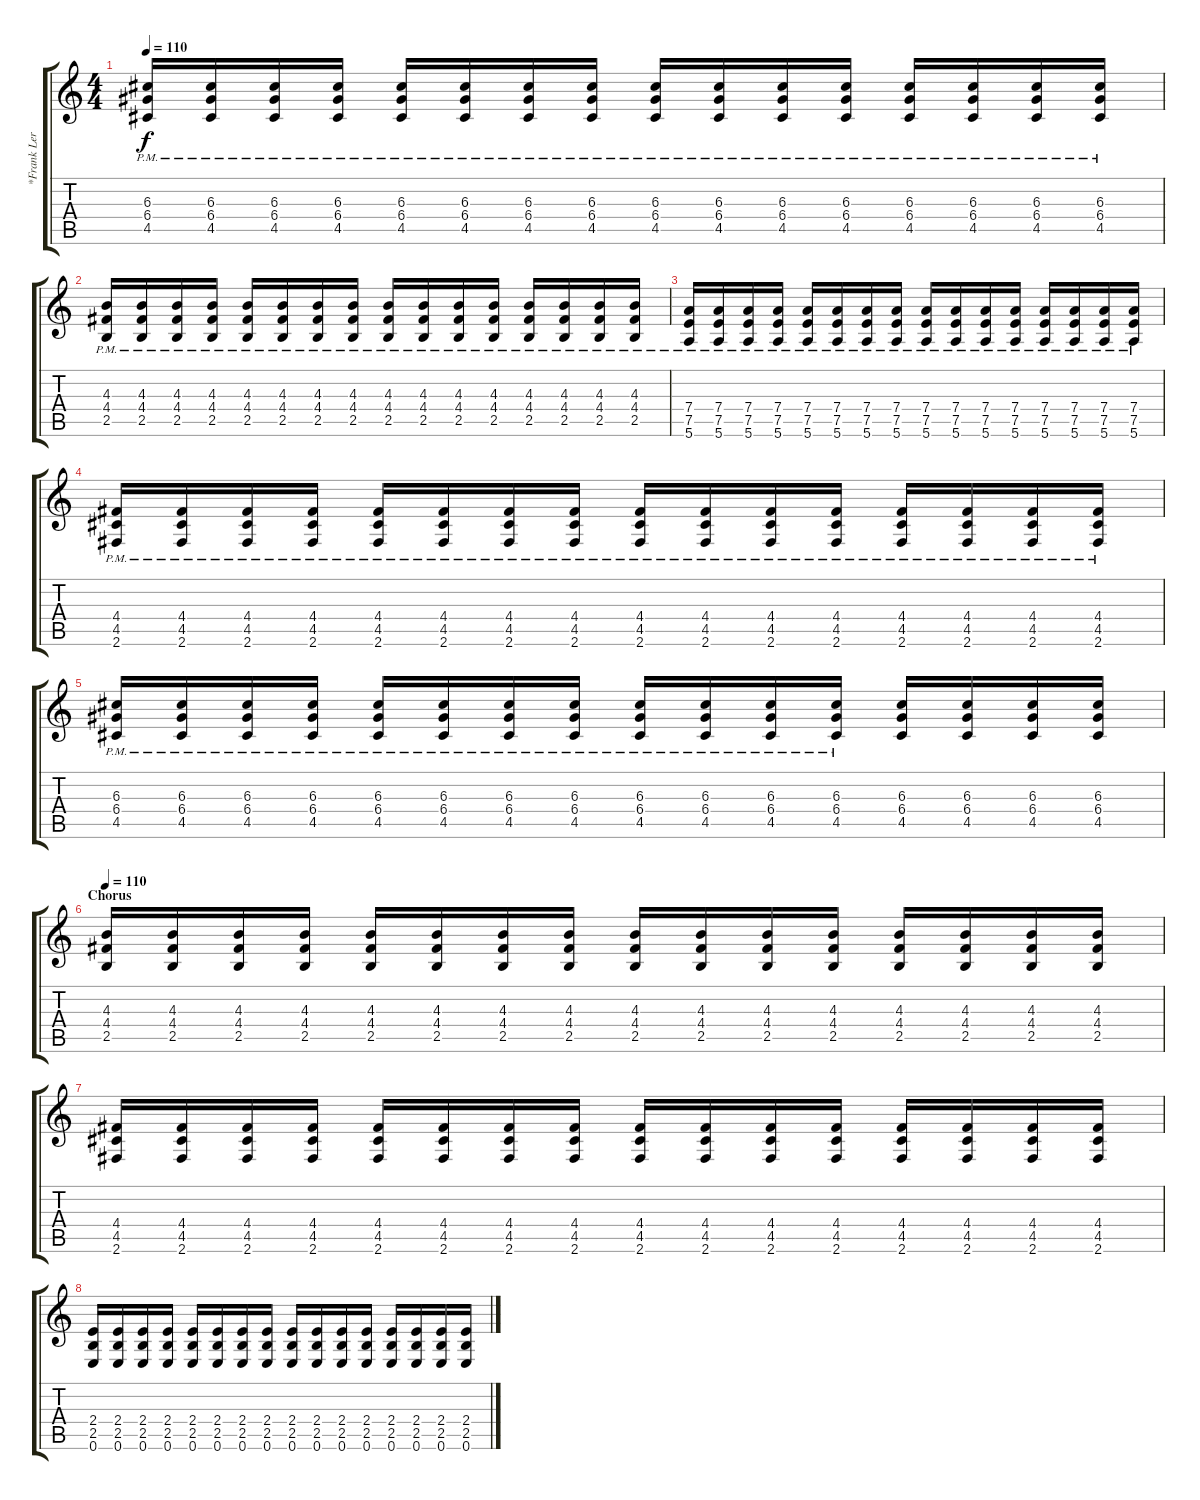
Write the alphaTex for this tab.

\track ("*Frank Lero (Guitar II)" "*Frank Ler") {instrument electricguitarjazz}
\staff {score tabs}
\tuning (E4 B3 G3 D3 A2 E2) {hide}
\ts (4 4)
\tempo 110
\clef g2
\ks c
(6.3{pm} 6.4{pm} 4.5{pm}).16{dy f} (6.3{pm} 6.4{pm} 4.5{pm}).16 (6.3{pm} 6.4{pm} 4.5{pm}).16 (6.3{pm} 6.4{pm} 4.5{pm}).16 (6.3{pm} 6.4{pm} 4.5{pm}).16 (6.3{pm} 6.4{pm} 4.5{pm}).16 (6.3{pm} 6.4{pm} 4.5{pm}).16 (6.3{pm} 6.4{pm} 4.5{pm}).16 (6.3{pm} 6.4{pm} 4.5{pm}).16 (6.3{pm} 6.4{pm} 4.5{pm}).16 (6.3{pm} 6.4{pm} 4.5{pm}).16 (6.3{pm} 6.4{pm} 4.5{pm}).16 (6.3{pm} 6.4{pm} 4.5{pm}).16 (6.3{pm} 6.4{pm} 4.5{pm}).16 (6.3{pm} 6.4{pm} 4.5{pm}).16 (6.3{pm} 6.4{pm} 4.5{pm}).16 |
(4.3{pm} 4.4{pm} 2.5{pm}).16 (4.3{pm} 4.4{pm} 2.5{pm}).16 (4.3{pm} 4.4{pm} 2.5{pm}).16 (4.3{pm} 4.4{pm} 2.5{pm}).16 (4.3{pm} 4.4{pm} 2.5{pm}).16 (4.3{pm} 4.4{pm} 2.5{pm}).16 (4.3{pm} 4.4{pm} 2.5{pm}).16 (4.3{pm} 4.4{pm} 2.5{pm}).16 (4.3{pm} 4.4{pm} 2.5{pm}).16 (4.3{pm} 4.4{pm} 2.5{pm}).16 (4.3{pm} 4.4{pm} 2.5{pm}).16 (4.3{pm} 4.4{pm} 2.5{pm}).16 (4.3{pm} 4.4{pm} 2.5{pm}).16 (4.3{pm} 4.4{pm} 2.5{pm}).16 (4.3{pm} 4.4{pm} 2.5{pm}).16 (4.3{pm} 4.4{pm} 2.5{pm}).16 |
(7.4{pm} 7.5{pm} 5.6{pm}).16 (7.4{pm} 7.5{pm} 5.6{pm}).16 (7.4{pm} 7.5{pm} 5.6{pm}).16 (7.4{pm} 7.5{pm} 5.6{pm}).16 (7.4{pm} 7.5{pm} 5.6{pm}).16 (7.4{pm} 7.5{pm} 5.6{pm}).16 (7.4{pm} 7.5{pm} 5.6{pm}).16 (7.4{pm} 7.5{pm} 5.6{pm}).16 (7.4{pm} 7.5{pm} 5.6{pm}).16 (7.4{pm} 7.5{pm} 5.6{pm}).16 (7.4{pm} 7.5{pm} 5.6{pm}).16 (7.4{pm} 7.5{pm} 5.6{pm}).16 (7.4{pm} 7.5{pm} 5.6{pm}).16 (7.4{pm} 7.5{pm} 5.6{pm}).16 (7.4{pm} 7.5{pm} 5.6{pm}).16 (7.4{pm} 7.5{pm} 5.6{pm}).16 |
(4.4{pm} 4.5{pm} 2.6{pm}).16 (4.4{pm} 4.5{pm} 2.6{pm}).16 (4.4{pm} 4.5{pm} 2.6{pm}).16 (4.4{pm} 4.5{pm} 2.6{pm}).16 (4.4{pm} 4.5{pm} 2.6{pm}).16 (4.4{pm} 4.5{pm} 2.6{pm}).16 (4.4{pm} 4.5{pm} 2.6{pm}).16 (4.4{pm} 4.5{pm} 2.6{pm}).16 (4.4{pm} 4.5{pm} 2.6{pm}).16 (4.4{pm} 4.5{pm} 2.6{pm}).16 (4.4{pm} 4.5{pm} 2.6{pm}).16 (4.4{pm} 4.5{pm} 2.6{pm}).16 (4.4{pm} 4.5{pm} 2.6{pm}).16 (4.4{pm} 4.5{pm} 2.6{pm}).16 (4.4{pm} 4.5{pm} 2.6{pm}).16 (4.4{pm} 4.5{pm} 2.6{pm}).16 |
(6.3{pm} 6.4{pm} 4.5{pm}).16 (6.3{pm} 6.4{pm} 4.5{pm}).16 (6.3{pm} 6.4{pm} 4.5{pm}).16 (6.3{pm} 6.4{pm} 4.5{pm}).16 (6.3{pm} 6.4{pm} 4.5{pm}).16 (6.3{pm} 6.4{pm} 4.5{pm}).16 (6.3{pm} 6.4{pm} 4.5{pm}).16 (6.3{pm} 6.4{pm} 4.5{pm}).16 (6.3{pm} 6.4{pm} 4.5{pm}).16 (6.3{pm} 6.4{pm} 4.5{pm}).16 (6.3{pm} 6.4{pm} 4.5{pm}).16 (6.3{pm} 6.4{pm} 4.5{pm}).16 (6.3 6.4 4.5).16 (6.3 6.4 4.5).16 (6.3 6.4 4.5).16 (6.3 6.4 4.5).16 |
\section ("" "Chorus")
\tempo 110
(4.3 4.4 2.5).16 (4.3 4.4 2.5).16 (4.3 4.4 2.5).16 (4.3 4.4 2.5).16 (4.3 4.4 2.5).16 (4.3 4.4 2.5).16 (4.3 4.4 2.5).16 (4.3 4.4 2.5).16 (4.3 4.4 2.5).16 (4.3 4.4 2.5).16 (4.3 4.4 2.5).16 (4.3 4.4 2.5).16 (4.3 4.4 2.5).16 (4.3 4.4 2.5).16 (4.3 4.4 2.5).16 (4.3 4.4 2.5).16 |
(4.4 4.5 2.6).16{volume 12} (4.4 4.5 2.6).16 (4.4 4.5 2.6).16 (4.4 4.5 2.6).16 (4.4 4.5 2.6).16 (4.4 4.5 2.6).16 (4.4 4.5 2.6).16 (4.4 4.5 2.6).16 (4.4 4.5 2.6).16 (4.4 4.5 2.6).16 (4.4 4.5 2.6).16 (4.4 4.5 2.6).16 (4.4 4.5 2.6).16 (4.4 4.5 2.6).16 (4.4 4.5 2.6).16 (4.4 4.5 2.6).16 |
(2.4 2.5 0.6).16 (2.4 2.5 0.6).16 (2.4 2.5 0.6).16 (2.4 2.5 0.6).16 (2.4 2.5 0.6).16 (2.4 2.5 0.6).16 (2.4 2.5 0.6).16 (2.4 2.5 0.6).16 (2.4 2.5 0.6).16 (2.4 2.5 0.6).16 (2.4 2.5 0.6).16 (2.4 2.5 0.6).16 (2.4 2.5 0.6).16 (2.4 2.5 0.6).16 (2.4 2.5 0.6).16 (2.4 2.5 0.6).16
